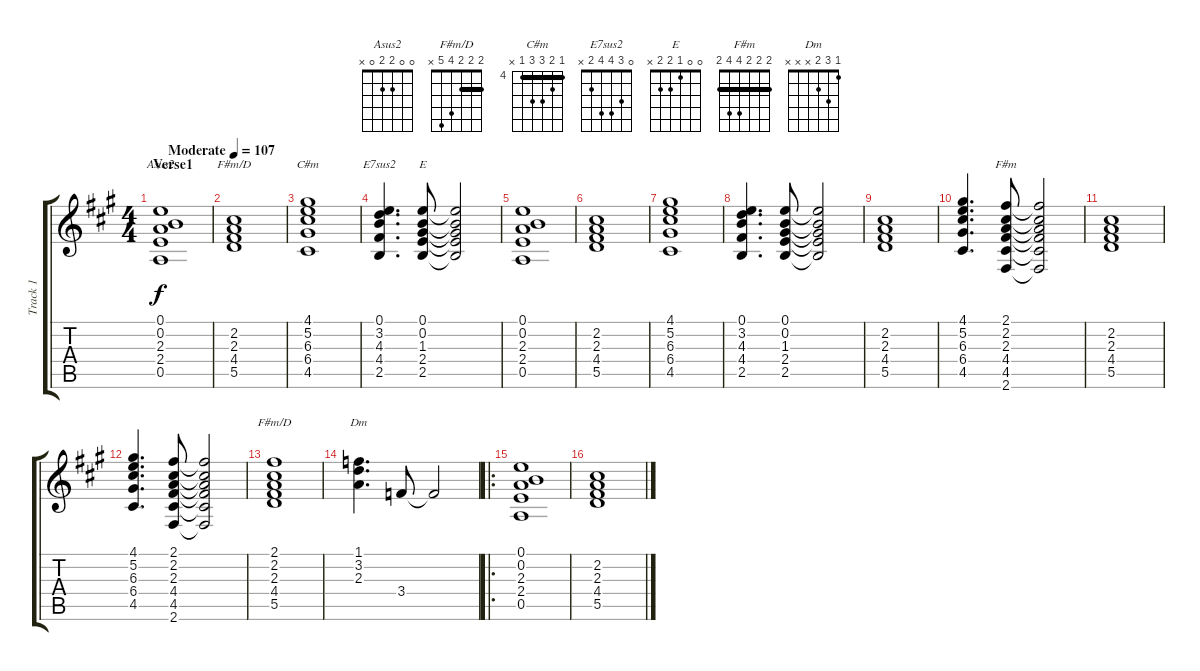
\track ("Track 1" "Track 1") {instrument acousticguitarsteel}
\staff {score tabs}
\tuning (E4 B3 G3 D3 A2 E2) {hide}
\chord ("Asus2" 0 0 2 2 0 x)
\chord ("F#m/D" x 2 2 4 5 x) {barre 2}
\chord ("C#m" 4 5 6 6 4 x) {firstfret 4 barre 4}
\chord ("E7sus2" 0 3 4 4 2 x)
\chord ("E" 0 0 1 2 2 x)
\chord ("F#m" 2 2 2 4 4 2) {barre 2}
\chord ("F#m/D" 2 2 2 4 5 x) {barre 2}
\chord ("Dm" 1 3 2 x x x)
\ts (4 4)
\section ("" "Verse1")
\tempo (107 "Moderate")
\clef g2
\ks a
(0.1 0.2 2.3 2.4 0.5).1{ch "Asus2" dy f instrument acousticguitarsteel} |
(2.2 2.3 4.4 5.5).1{ch "F#m/D"} |
(4.1 5.2 6.3 6.4 4.5).1{ch "C#m"} |
(0.1 3.2 4.3 4.4 2.5).4{d ch "E7sus2"} (0.1 0.2 1.3 2.4 2.5).8{ch "E"} (0.1{t} 0.2{t} 1.3{t} 2.4{t} 2.5{t}).2 |
(0.1 0.2 2.3 2.4 0.5).1 |
(2.2 2.3 4.4 5.5).1 |
(4.1 5.2 6.3 6.4 4.5).1 |
(0.1 3.2 4.3 4.4 2.5).4{d} (0.1 0.2 1.3 2.4 2.5).8 (0.1{t} 0.2{t} 1.3{t} 2.4{t} 2.5{t}).2 |
(2.2 2.3 4.4 5.5).1 |
(4.1 5.2 6.3 6.4 4.5).4{d} (2.1 2.2 2.3 4.4 4.5 2.6).8{ch "F#m"} (2.1{t} 2.2{t} 2.3{t} 4.4{t} 4.5{t} 2.6{t}).2 |
(2.2 2.3 4.4 5.5).1 |
(4.1 5.2 6.3 6.4 4.5).4{d} (2.1 2.2 2.3 4.4 4.5 2.6).8 (2.1{t} 2.2{t} 2.3{t} 4.4{t} 4.5{t} 2.6{t}).2 |
(2.1 2.2 2.3 4.4 5.5).1{ch "F#m/D"} |
(1.1 3.2 2.3).4{d ch "Dm"} 3.4.8 3.4{t}.2 |
\ro
(0.1 0.2 2.3 2.4 0.5).1 |
(2.2 2.3 4.4 5.5).1
